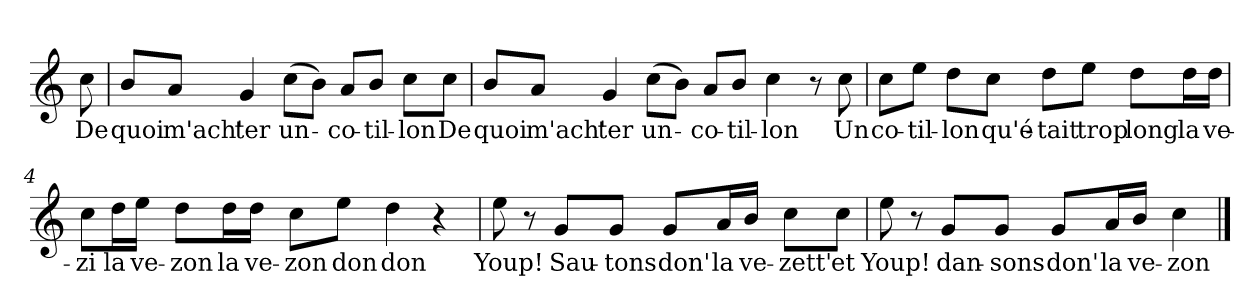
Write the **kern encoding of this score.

**kern	**text
*part1	*part1
*staff1	*staff1
*clefG2	*
*k[]	*
*C:	*
=	=
!	!LO:LY:b
8cc\	De
=1	=1
!	!LO:LY:b
8b/L	quoi
!	!LO:LY:b
8a/J	m'ach'
!	!LO:LY:b
4g/	ter
!	!LO:LY:b
(>8cc\L	un-
8b\J)	.
!	!LO:LY:b
8a/L	-co-
!	!LO:LY:b
8b/J	-til-
!	!LO:LY:b
8cc\L	-lon
!	!LO:LY:b
8cc\J	De
=2	=2
!	!LO:LY:b
8b/L	quoi
!	!LO:LY:b
8a/J	m'ach'
!	!LO:LY:b
4g/	ter
!	!LO:LY:b
(>8cc\L	un-
8b\J)	.
!	!LO:LY:b
8a/L	-co-
!	!LO:LY:b
8b/J	-til-
!	!LO:LY:b
4cc\	-lon
8r	.
!	!LO:LY:b
8cc\	Un
!!LO:LB:g=z
=3	=3
!	!LO:LY:b
8cc\L	co-
!	!LO:LY:b
8ee\J	-til-
!	!LO:LY:b
8dd\L	-lon
!	!LO:LY:b
8cc\J	qu'é-
!	!LO:LY:b
8dd\L	-tait
!	!LO:LY:b
8ee\J	trop
!	!LO:LY:b
8dd\L	long
!	!LO:LY:b
16dd\L	la
!	!LO:LY:b
16dd\JJ	ve-
=4	=4
!	!LO:LY:b
8cc\L	-zi
!	!LO:LY:b
16dd\L	la
!	!LO:LY:b
16ee\JJ	ve-
!	!LO:LY:b
8dd\L	-zon
!	!LO:LY:b
16dd\L	la
!	!LO:LY:b
16dd\JJ	ve-
!	!LO:LY:b
8cc\L	-zon
!	!LO:LY:b
8ee\J	don
!	!LO:LY:b
4dd\	don
4r	.
!!LO:LB:g=z
=5	=5
!	!LO:LY:b
8ee\	Youp!
8r	.
!	!LO:LY:b
8g/L	Sau-
!	!LO:LY:b
8g/J	-tons
!	!LO:LY:b
8g/L	don'
!	!LO:LY:b
16a/L	la
!	!LO:LY:b
16b/JJ	ve-
!	!LO:LY:b
8cc\L	-zett'
!	!LO:LY:b
8cc\J	et
=6	=6
!	!LO:LY:b
8ee\	Youp!
8r	.
!	!LO:LY:b
8g/L	dan-
!	!LO:LY:b
8g/J	-sons
!	!LO:LY:b
8g/L	don'
!	!LO:LY:b
16a/L	la
!	!LO:LY:b
16b/JJ	ve-
!	!LO:LY:b
4cc\	-zon
==	==
*-	*-
